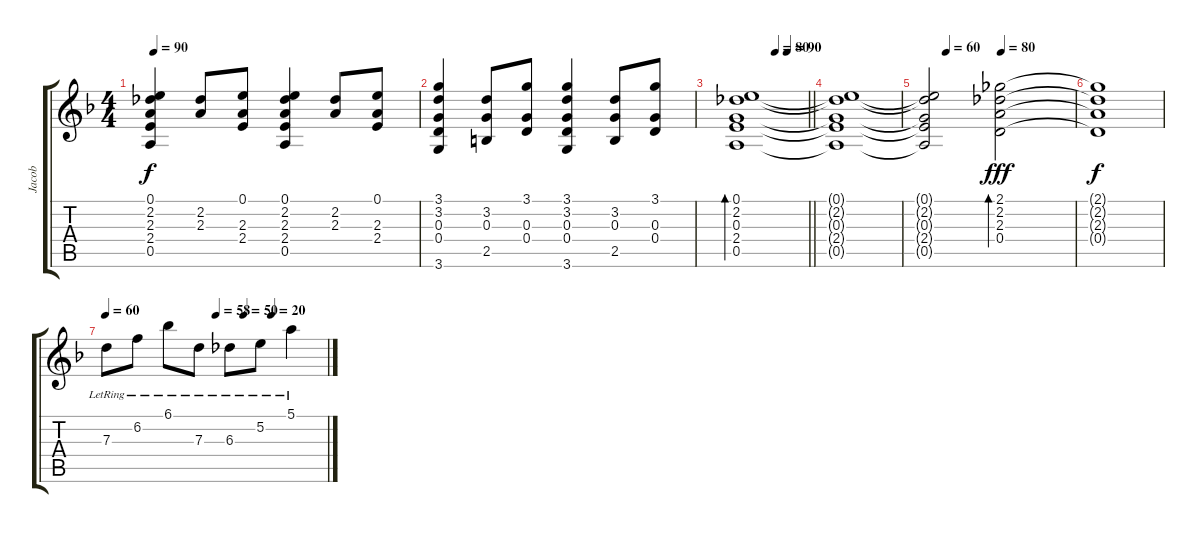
\track ("Jacob" "Jacob") {instrument electricguitarjazz}
\staff {score tabs}
\tuning (E4 B3 G3 D3 A2 E2) {hide}
\ts (4 4)
\tempo 90
\clef g2
\ks dminor
(0.1 2.2 2.3 2.4 0.5).4{dy f} (2.2 2.3).8 (0.1 2.3 2.4).8 (0.1 2.2 2.3 2.4 0.5).4 (2.2 2.3).8 (0.1 2.3 2.4).8 |
(3.1 3.2 0.3 0.4 3.6).4 (3.2 0.3 2.5).8 (3.1 0.3 0.4).8 (3.1 3.2 0.3 0.4 3.6).4 (3.2 0.3 2.5).8 (3.1 0.3 0.4).8 |
\tempo (80 0.5)
\tempo (90 0.6875)
\barLineRight lightlight
(0.1 2.2 0.3 2.4 0.5).1{bd 480} |
(0.1{t} 2.2{t} 0.3{t} 2.4{t} 0.5{t}).1 |
\tempo (60 0.125)
\tempo (80 0.5)
(0.1{t} 2.2{t} 0.3{t} 2.4{t} 0.5{t}).2 (2.1 2.2 2.3 0.4).2{bd 480 dy fff} |
(2.1{t} 2.2{t} 2.3{t} 0.4{t}).1{dy f} |
\tempo 60
\tempo (58 0.5)
\tempo (50 0.625)
\tempo (20 0.75)
7.3{lr}.8 6.2{lr}.8 6.1{lr}.8 7.3{lr}.8 6.3{lr}.8 5.2{lr}.8 5.1{lr}.4
